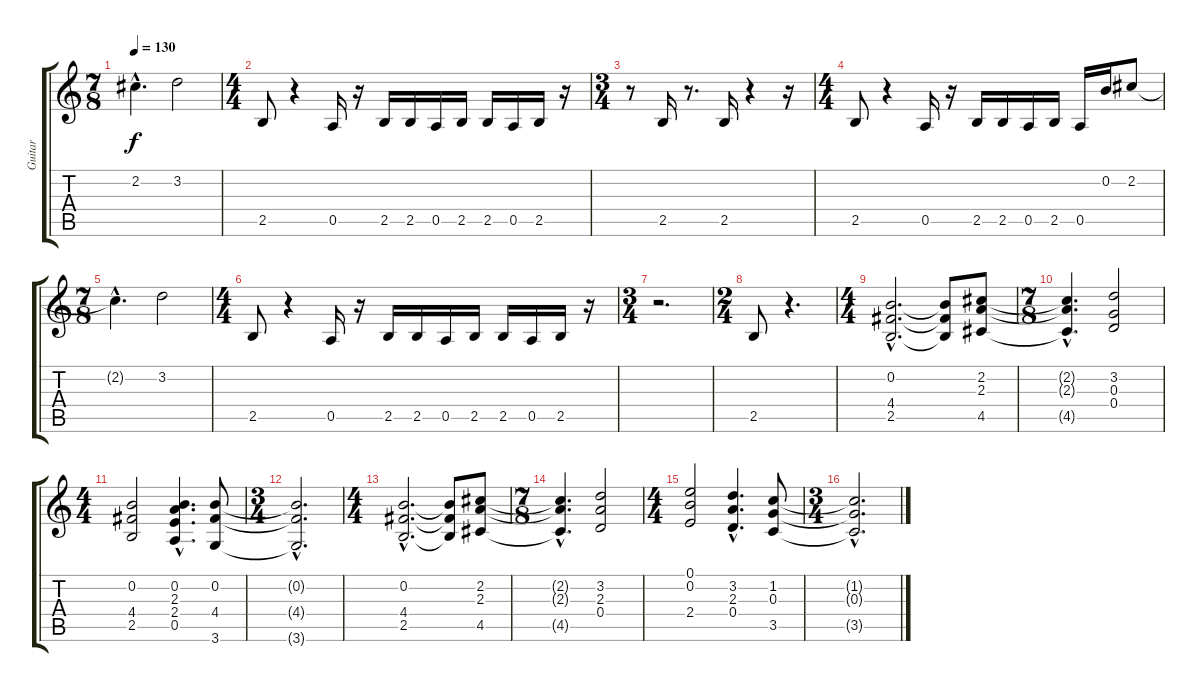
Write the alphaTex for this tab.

\track ("Guitar " "Guitar ") {instrument distortionguitar}
\staff {score tabs}
\tuning (E4 B3 G3 D3 A2 E2) {hide}
\ts (7 8)
\tempo 130
\clef g2
\ks c
2.2{hac t}.4{d dy f} 3.2.2 |
\ts (4 4)
2.5.8 r.4 0.5.16 r.16 2.5.16 2.5.16 0.5.16 2.5.16 2.5.16 0.5.16 2.5.16 r.16 |
\ts (3 4)
r.8 2.5.16 r.8{d} 2.5.16 r.4 r.16 |
\ts (4 4)
2.5.8 r.4 0.5.16 r.16 2.5.16 2.5.16 0.5.16 2.5.16 0.5.16 0.2.16 2.2.8 |
\ts (7 8)
2.2{hac t}.4{d} 3.2.2 |
\ts (4 4)
2.5.8 r.4 0.5.16 r.16 2.5.16 2.5.16 0.5.16 2.5.16 2.5.16 0.5.16 2.5.16 r.16 |
\ts (3 4)
r.2{d} |
\ts (2 4)
2.5.8 r.4{d} |
\ts (4 4)
(0.2{hac} 4.4{hac} 2.5{hac}).2{d} (0.2{t} 4.4{t} 2.5{t}).8 (2.2 2.3 4.5).8 |
\ts (7 8)
(2.2{hac t} 2.3{hac t} 4.5{hac t}).4{d} (3.2 0.3 0.4).2 |
\ts (4 4)
(0.2 4.4 2.5).2 (0.2{hac} 2.3{hac} 2.4{hac} 0.5{hac}).4{d} (0.2 4.4 3.6).8 |
\ts (3 4)
(0.2{hac t} 4.4{hac t} 3.6{hac t}).2{d} |
\ts (4 4)
(0.2{hac} 4.4{hac} 2.5{hac}).2{d} (0.2{t} 4.4{t} 2.5{t}).8 (2.2 2.3 4.5).8 |
\ts (7 8)
(2.2{hac t} 2.3{hac t} 4.5{hac t}).4{d} (3.2 2.3 0.4).2 |
\ts (4 4)
(0.1 0.2 2.4).2 (3.2{hac} 2.3{hac} 0.4{hac}).4{d} (1.2 0.3 3.5).8 |
\ts (3 4)
(1.2{hac t} 0.3{hac t} 3.5{hac t}).2{d}
